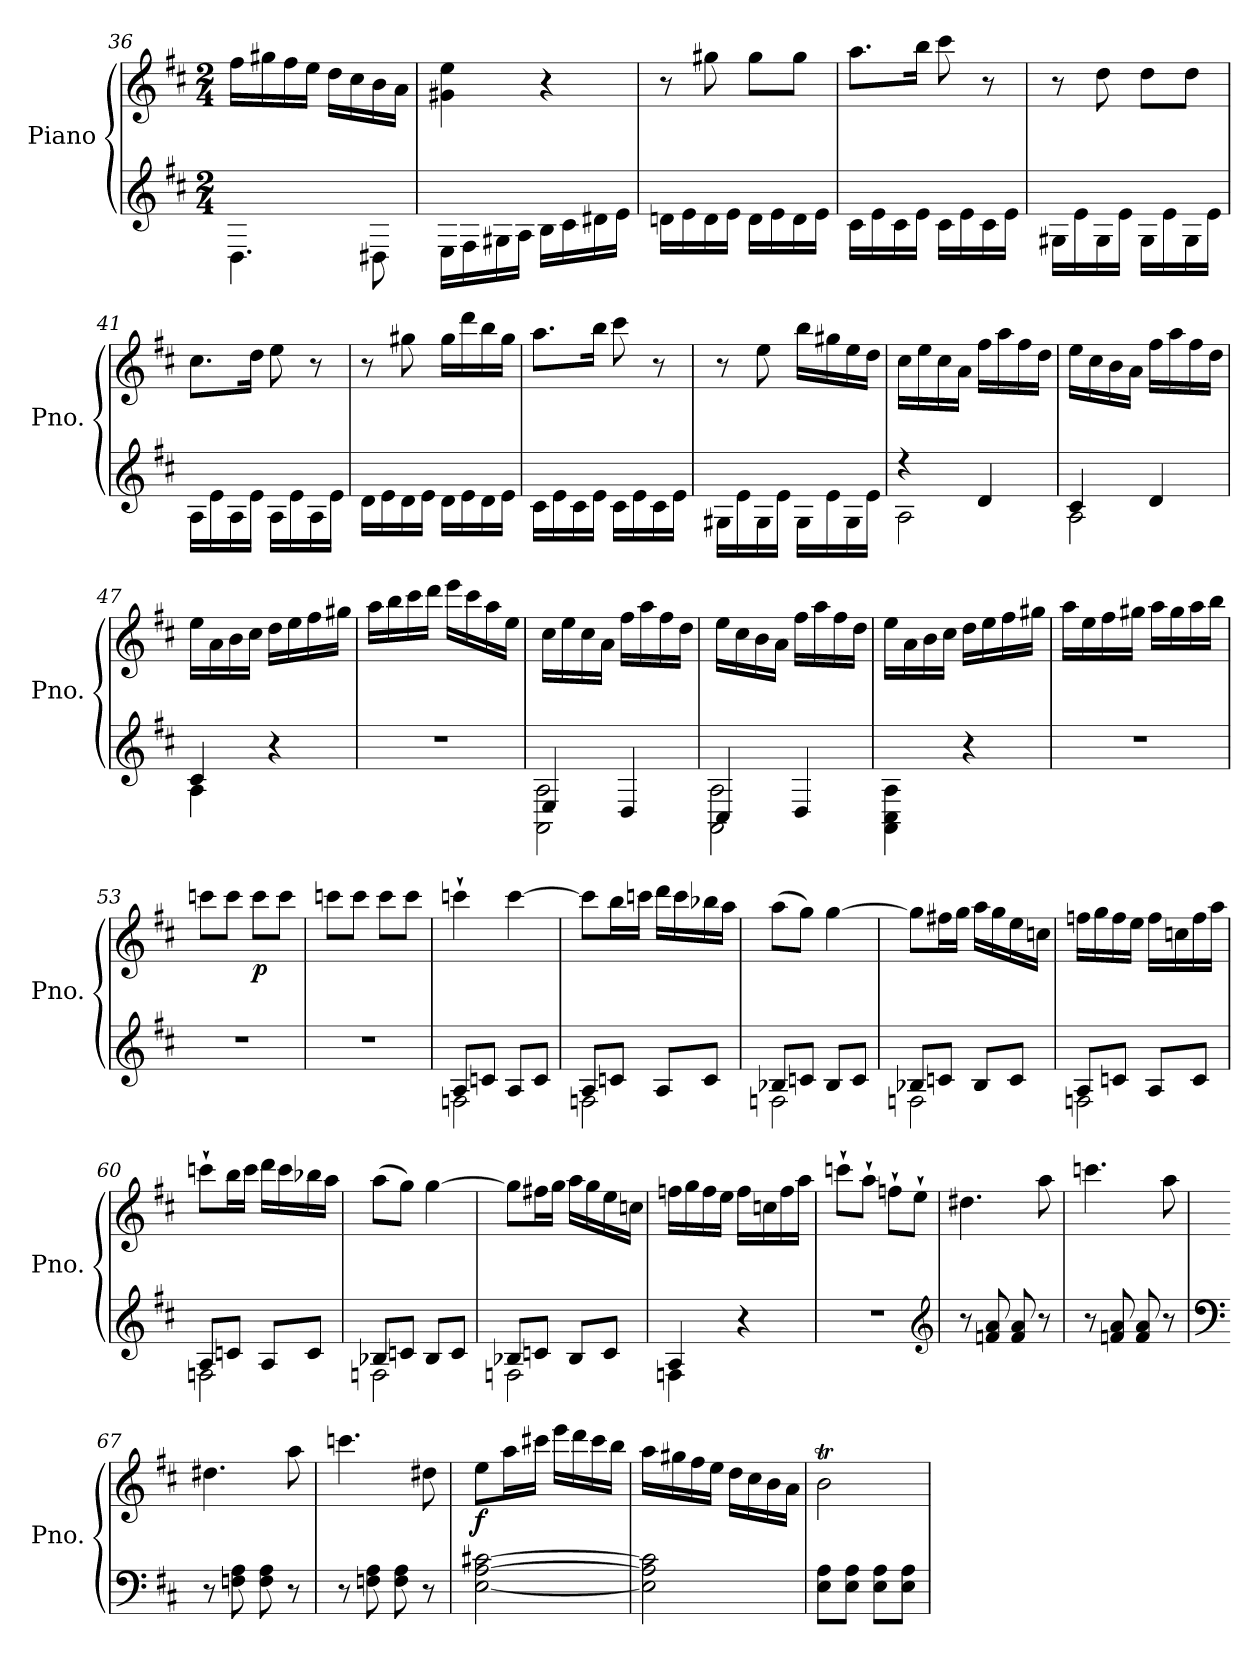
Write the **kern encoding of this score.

**kern	**kern	**dynam
*part1	*part1	*part1
*staff2	*staff1	*staff1/2
*I"Piano	*	*
*I'Pno.	*	*
*clefG2	*clefG2	*
*k[f#c#]	*k[f#c#]	*
*D:	*D:	*
*M2/4	*M2/4	*
=36	=36	=36
4.D\	16ff#\LL	.
.	16gg#X\	.
.	16ff#\	.
.	16ee\JJ	.
.	16dd\LL	.
.	16cc#\	.
8D#X\	16b\	.
.	16a\JJ	.
=37	=37	=37
16E\LL	4g#X\ 4ee\	.
16F#\	.	.
16G#X\	.	.
16A\JJ	.	.
16B\LL	4r	.
16c#\	.	.
16d#X\	.	.
16e\JJ	.	.
=38	=38	=38
16dn\LL	8r	.
16e\	.	.
16d\	8gg#X\	.
16e\JJ	.	.
16d\LL	8gg#\L	.
16e\	.	.
16d\	8gg#\J	.
16e\JJ	.	.
!!LO:LB:g=z
=39	=39	=39
16c#\LL	8.aa\L	.
16e\	.	.
16c#\	.	.
16e\JJ	16bb\Jk	.
16c#\LL	8ccc#\	.
16e\	.	.
16c#\	8r	.
16e\JJ	.	.
=40	=40	=40
16G#X\LL	8r	.
16e\	.	.
16G#\	8dd\	.
16e\JJ	.	.
16G#\LL	8dd\L	.
16e\	.	.
16G#\	8dd\J	.
16e\JJ	.	.
=41	=41	=41
16A\LL	8.cc#\L	.
16e\	.	.
16A\	.	.
16e\JJ	16dd\Jk	.
16A\LL	8ee\	.
16e\	.	.
16A\	8r	.
16e\JJ	.	.
=42	=42	=42
16d\LL	8r	.
16e\	.	.
16d\	8gg#X\	.
16e\JJ	.	.
16d\LL	16gg#\LL	.
16e\	16ddd\	.
16d\	16bb\	.
16e\JJ	16gg#\JJ	.
=43	=43	=43
16c#\LL	8.aa\L	.
16e\	.	.
16c#\	.	.
16e\JJ	16bb\Jk	.
16c#\LL	8ccc#\	.
16e\	.	.
16c#\	8r	.
16e\JJ	.	.
!!LO:LB:g=z
=44	=44	=44
16G#X\LL	8r	.
16e\	.	.
16G#\	8ee\	.
16e\JJ	.	.
16G#\LL	16bb\LL	.
16e\	16gg#X\	.
16G#\	16ee\	.
16e\JJ	16dd\JJ	.
=45	=45	=45
*^	*	*
4r	2A\	16cc#\LL	.
.	.	16ee\	.
.	.	16cc#\	.
.	.	16a\JJ	.
4d/	.	16ff#\LL	.
.	.	16aa\	.
.	.	16ff#\	.
.	.	16dd\JJ	.
=46	=46	=46	=46
4c#/	2A\	16ee\LL	.
.	.	16cc#\	.
.	.	16b\	.
.	.	16a\JJ	.
4d/	.	16ff#\LL	.
.	.	16aa\	.
.	.	16ff#\	.
.	.	16dd\JJ	.
=47	=47	=47	=47
4c#/	4A\	16ee\LL	.
.	.	16a\	.
.	.	16b\	.
.	.	16cc#\JJ	.
4r	4ryy	16dd\LL	.
.	.	16ee\	.
.	.	16ff#\	.
.	.	16gg#X\JJ	.
*v	*v	*	*
=48	=48	=48
2r	16aa\LL	.
.	16bb\	.
.	16ccc#\	.
.	16ddd\JJ	.
.	16eee\LL	.
.	16ccc#\	.
.	16aa\	.
.	16ee\JJ	.
!!LO:PB:g=z
=49	=49	=49
*^	*	*
4E/	2AA\ 2A\	16cc#\LL	.
.	.	16ee\	.
.	.	16cc#\	.
.	.	16a\JJ	.
4D/	.	16ff#\LL	.
.	.	16aa\	.
.	.	16ff#\	.
.	.	16dd\JJ	.
!!LO:LB:g=z
=50	=50	=50	=50
4C#/	2AA\ 2A\	16ee\LL	.
.	.	16cc#\	.
.	.	16b\	.
.	.	16a\JJ	.
4D/	.	16ff#\LL	.
.	.	16aa\	.
.	.	16ff#\	.
.	.	16dd\JJ	.
*v	*v	*	*
=51	=51	=51
4AA\ 4C#\ 4A\	16ee\LL	.
.	16a\	.
.	16b\	.
.	16cc#\JJ	.
4r	16dd\LL	.
.	16ee\	.
.	16ff#\	.
.	16gg#X\JJ	.
=52	=52	=52
2r	16aa\LL	.
.	16ee\	.
.	16ff#\	.
.	16gg#X\JJ	.
.	16aa\LL	.
.	16gg#\	.
.	16aa\	.
.	16bb\JJ	.
=53	=53	=53
2r	8cccn\L	.
.	8ccc\J	.
!	!	!LO:DY:b
.	8ccc\L	p
.	8ccc\J	.
=54	=54	=54
2r	8cccn\L	.
.	8ccc\J	.
.	8ccc\L	.
.	8ccc\J	.
=55	=55	=55
*^	*	*
8A/L	2Fn\	4cccn`\	.
8cn/J	.	.	.
8A/L	.	[4ccc\	.
8c/J	.	.	.
!!LO:LB:g=z
=56	=56	=56	=56
8A/L	2Fn\	8ccc\L]	.
8cn/J	.	16bb\L	.
.	.	16cccn\JJ	.
8A/L	.	16ddd\LL	.
.	.	16ccc\	.
8c/J	.	16bb-X\	.
.	.	16aa\JJ	.
=57	=57	=57	=57
8B-X/L	2Fn\	(8aa\L	.
8cn/J	.	8gg\J)	.
8B-/L	.	[4gg\	.
8c/J	.	.	.
=58	=58	=58	=58
8B-X/L	2Fn\	8gg\L]	.
8cn/J	.	16ff#X\L	.
.	.	16gg\JJ	.
8B-/L	.	16aa\LL	.
.	.	16gg\	.
8c/J	.	16ee\	.
.	.	16ccn\JJ	.
=59	=59	=59	=59
8A/L	2Fn\	16ffn\LL	.
.	.	16gg\	.
8cn/J	.	16ff\	.
.	.	16ee\JJ	.
8A/L	.	16ff\LL	.
.	.	16ccn\	.
8c/J	.	16ff\	.
.	.	16aa\JJ	.
!!LO:LB:g=z
=60	=60	=60	=60
8A/L	2Fn\	8cccn`\L	.
8cn/J	.	16bb\L	.
.	.	16ccc\JJ	.
8A/L	.	16ddd\LL	.
.	.	16ccc\	.
8c/J	.	16bb-X\	.
.	.	16aa\JJ	.
=61	=61	=61	=61
8B-X/L	2Fn\	(8aa\L	.
8cn/J	.	8gg\J)	.
8B-/L	.	[4gg\	.
8c/J	.	.	.
!!LO:LB:g=z
=62	=62	=62	=62
8B-X/L	2Fn\	8gg\L]	.
8cn/J	.	16ff#X\L	.
.	.	16gg\JJ	.
8B-/L	.	16aa\LL	.
.	.	16gg\	.
8c/J	.	16ee\	.
.	.	16ccn\JJ	.
=63	=63	=63	=63
4A/	4Fn\	16ffn\LL	.
.	.	16gg\	.
.	.	16ff\	.
.	.	16ee\JJ	.
4r	4ryy	16ff\LL	.
.	.	16ccn\	.
.	.	16ff\	.
.	.	16aa\JJ	.
*v	*v	*	*
=64	=64	=64
2r	8cccn`\L	.
.	8aa`\J	.
.	8ffn`\L	.
*clefG2	*	*
.	8ee`\J	.
=65	=65	=65
8r	4.dd#X\	.
8fn/ 8a/	.	.
8f/ 8a/	.	.
8r	8aa\	.
=66	=66	=66
8r	4.cccn\	.
8fn/ 8a/	.	.
8f/ 8a/	.	.
8r	8aa\	.
=67	=67	=67
*clefF4	*	*
8r	4.dd#X\	.
8Fn\ 8A\	.	.
8F\ 8A\	.	.
8r	8aa\	.
!!LO:LB:g=z
=68	=68	=68
8r	4.cccn\	.
8Fn\ 8A\	.	.
8F\ 8A\	.	.
8r	8dd#X\	.
!!LO:PB:g=z
=69	=69	=69
!	!	!LO:DY:b
[2E\ [2A\ [2c#X\	8ee\L	f
.	16aa\L	.
.	16ccc#X\JJ	.
.	16eee\LL	.
.	16ddd\	.
.	16ccc#\	.
.	16bb\JJ	.
=70	=70	=70
2E\] 2A\] 2c#\]	16aa\LL	.
.	16gg#X\	.
.	16ff#\	.
.	16ee\JJ	.
.	16dd\LL	.
.	16cc#\	.
.	16b\	.
.	16a\JJ	.
=71	=71	=71
8E\ 8A\L	2bT\	.
8E\ 8A\J	.	.
8E\ 8A\L	.	.
8E\ 8A\J	.	.
=	=	=
*-	*-	*-
